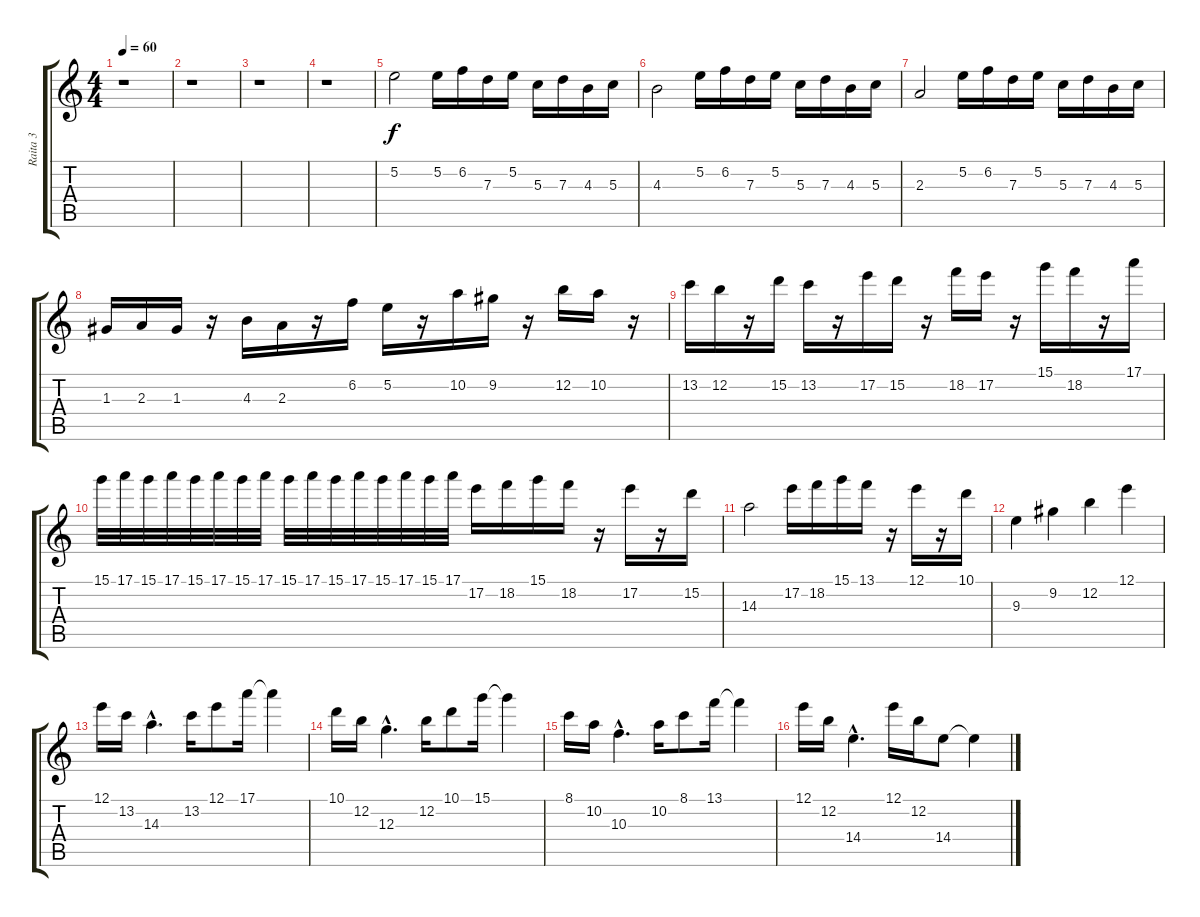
\track ("Raita 3" "Raita 3") {instrument overdrivenguitar}
\staff {score tabs}
\tuning (E4 B3 G3 D3 A2 E2) {hide}
\ts (4 4)
\tempo 60
\clef g2
\ks c
r.1{dy f instrument overdrivenguitar} |
r.1 |
r.1 |
r.1 |
5.2.2 5.2.16 6.2.16 7.3.16 5.2.16 5.3.16 7.3.16 4.3.16 5.3.16 |
4.3.2 5.2.16 6.2.16 7.3.16 5.2.16 5.3.16 7.3.16 4.3.16 5.3.16 |
2.3.2 5.2.16 6.2.16 7.3.16 5.2.16 5.3.16 7.3.16 4.3.16 5.3.16 |
1.3.16 2.3.16 1.3.16 r.16 4.3.16 2.3.16 r.16 6.2.16 5.2.16 r.16 10.2.16 9.2.16 r.16 12.2.16 10.2.16 r.16 |
13.2.16 12.2.16 r.16 15.2.16 13.2.16 r.16 17.2.16 15.2.16 r.16 18.2.16 17.2.16 r.16 15.1.16 18.2.16 r.16 17.1.16 |
15.1.32 17.1.32 15.1.32 17.1.32 15.1.32 17.1.32 15.1.32 17.1.32 15.1.32 17.1.32 15.1.32 17.1.32 15.1.32 17.1.32 15.1.32 17.1.32 17.2.16 18.2.16 15.1.16 18.2.16 r.16 17.2.16 r.16 15.2.16 |
14.3.2 17.2.16 18.2.16 15.1.16 13.1.16 r.16 12.1.16 r.16 10.1.16 |
9.3.4 9.2.4 12.2.4 12.1.4 |
12.1.16 13.2.16 14.3{hac}.4{d} 13.2.16 12.1.8 17.1.16 17.1{t}.4 |
10.1.16 12.2.16 12.3{hac}.4{d} 12.2.16 10.1.8 15.1.16 15.1{t}.4 |
8.1.16 10.2.16 10.3{hac}.4{d} 10.2.16 8.1.8 13.1.16 13.1{t}.4 |
12.1.16 12.2.16 14.4{hac}.4{d} 12.1.16 12.2.16 14.4.8 14.4{t}.4
